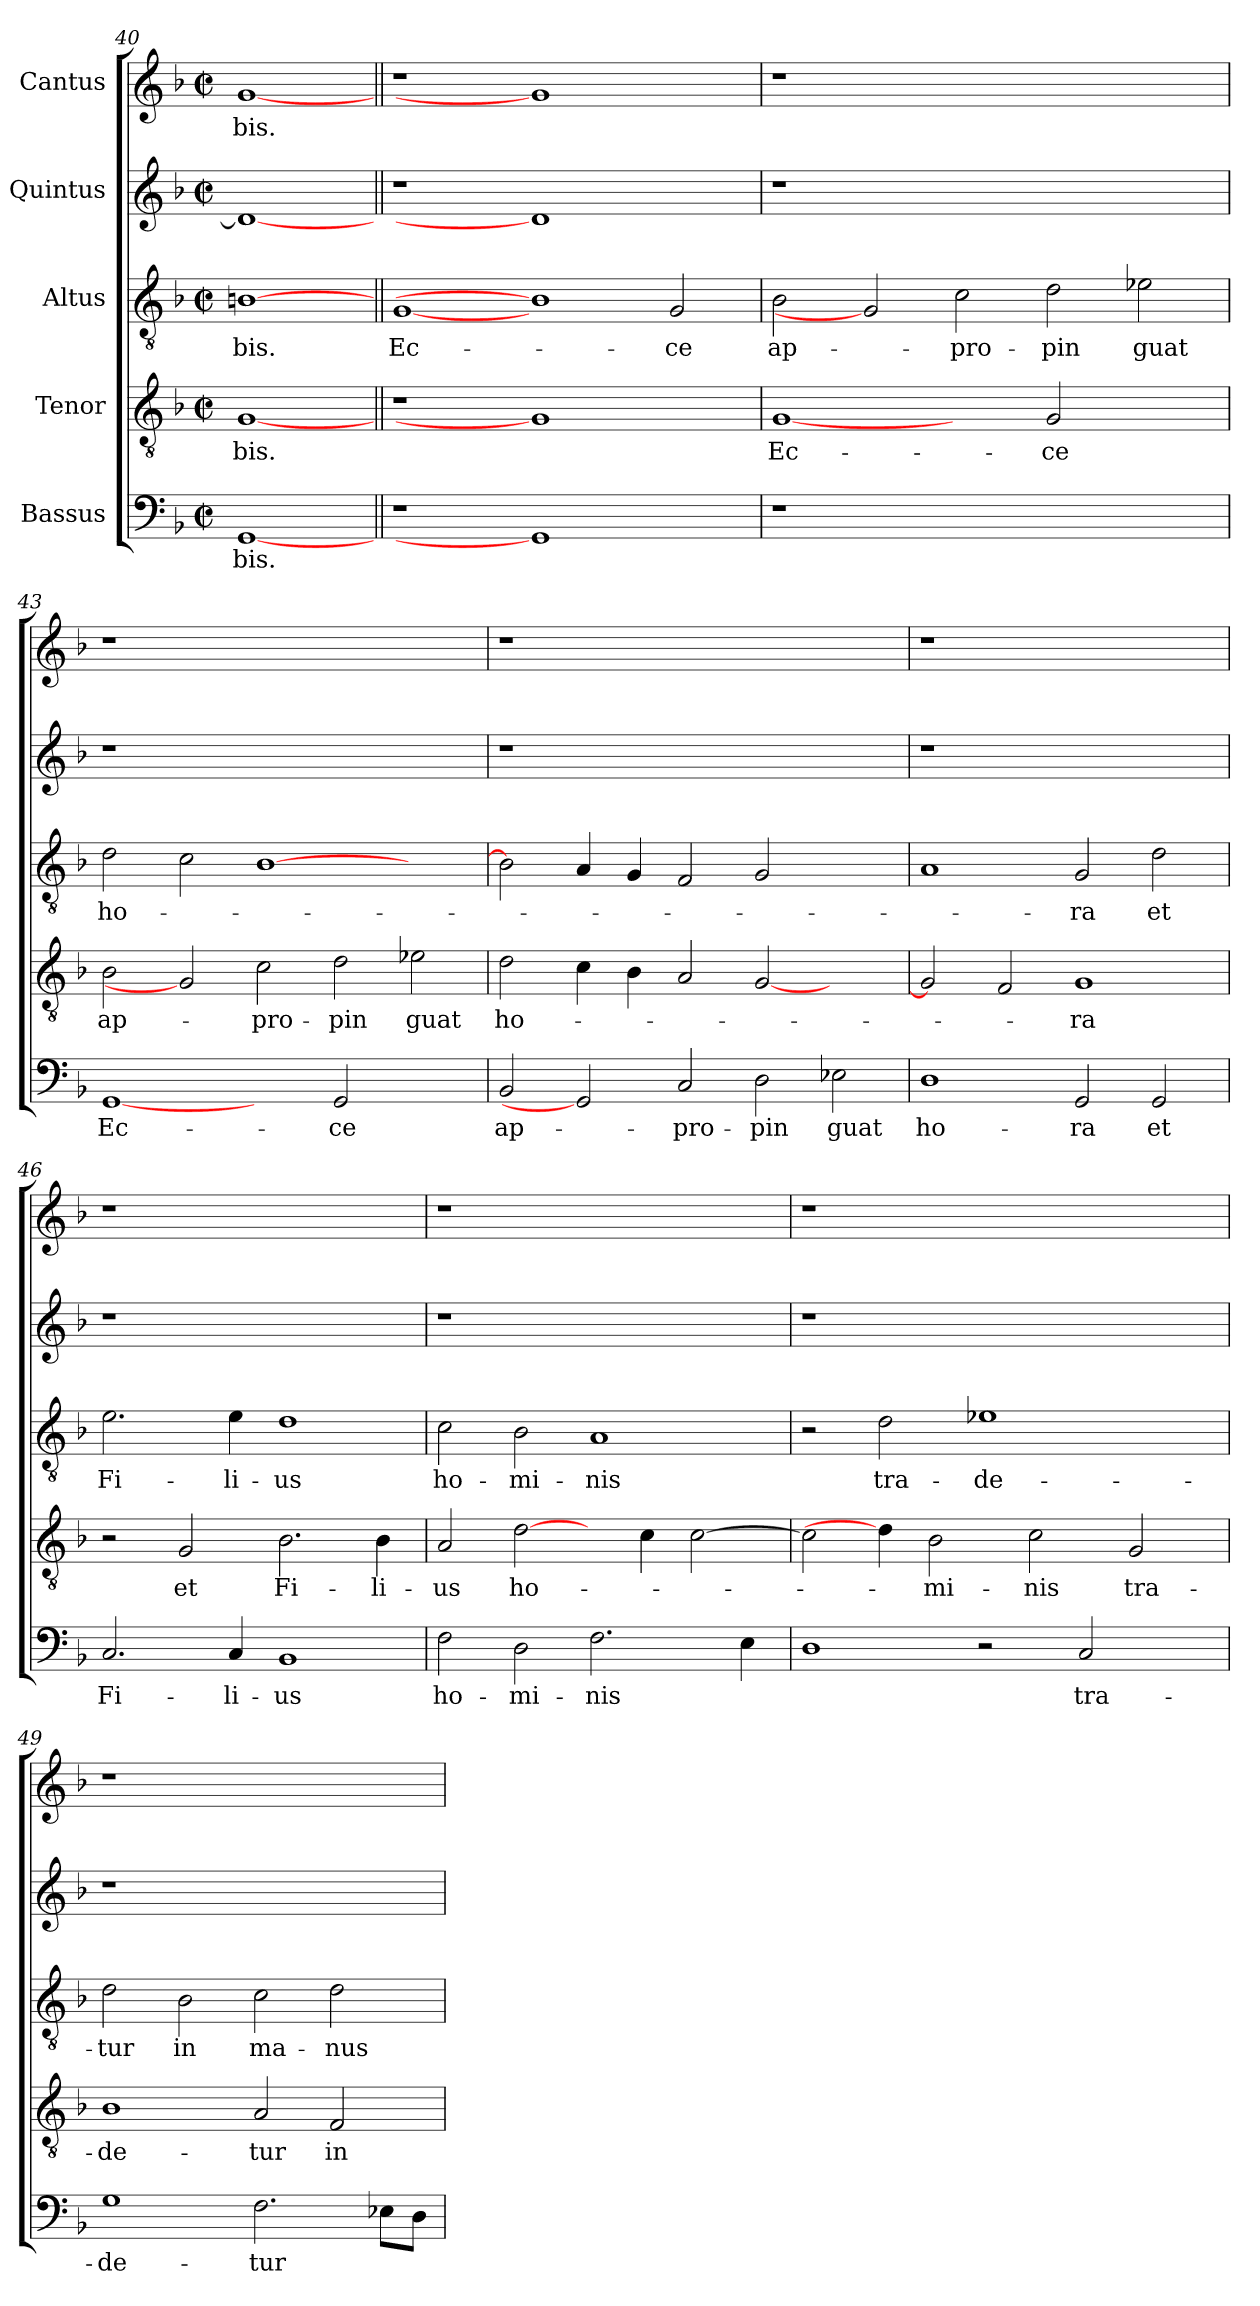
**kern	**text	**kern	**text	**kern	**text	**kern	**text	**kern	**text
*part5	*part5	*part4	*part4	*part3	*part3	*part2	*part2	*part1	*part1
*staff5	*staff5	*staff4	*staff4	*staff3	*staff3	*staff2	*staff2	*staff1	*staff1
*I"Bassus	*	*I"Tenor	*	*I"Altus	*	*I"Quintus	*	*I"Cantus	*
*clefF4	*	*clefGv2	*	*clefGv2	*	*clefG2	*	*clefG2	*
*k[b-]	*	*k[b-]	*	*k[b-]	*	*k[b-]	*	*k[b-]	*
*F:	*	*F:	*	*F:	*	*F:	*	*F:	*
*M2/2	*	*M2/2	*	*M2/2	*	*M2/2	*	*M2/2	*
*met(c|)	*	*met(c|)	*	*met(c|)	*	*met(c|)	*	*met(c|)	*
=40	=40	=40	=40	=40	=40	=40	=40	=40	=40
!	!LO:LY:b	!	!LO:LY:b	!	!LO:LY:b	!	!	!	!LO:LY:b
[1GG	-bis.	[1G	-bis.	[1Bn	-bis.	1d_	.	[1g	-bis.
!!LO:LB:g=z
=41||	=41||	=41||	=41||	=41||	=41||	=41||	=41||	=41||	=41||
!	!	!	!	!	!LO:LY:b	!	!	!	!
1r	.	1r	.	[1G	Ec-	1r	.	1r	.
1GG]	.	1G]	.	1B]	.	1d]	.	1g]	.
!	!	!	!	!	!LO:LY:b	!	!	!	!
2ryy	.	2ryy	.	2G/	-ce	2ryy	.	2ryy	.
=42	=42	=42	=42	=42	=42	=42	=42	=42	=42
!	!	!	!LO:LY:b	!	!LO:LY:b	!	!	!	!
1r	.	[1G	Ec-	2B-\	ap-	1r	.	1r	.
.	.	.	.	2G]	.	.	.	.	.
!	!	!	!	!	!LO:LY:b	!	!	!	!
1.ryy	.	2ryy	.	2c\	-pro-	1.ryy	.	1.ryy	.
!	!	!	!LO:LY:b	!	!LO:LY:b	!	!	!	!
.	.	2G/	-ce	2d\	-pin	.	.	.	.
!	!	!	!	!	!LO:LY:b	!	!	!	!
.	.	2ryy	.	2e-X\	guat	.	.	.	.
=43	=43	=43	=43	=43	=43	=43	=43	=43	=43
!	!LO:LY:b	!	!LO:LY:b	!	!LO:LY:b	!	!	!	!
[1GG	Ec-	2B-\	ap-	2d\	ho-	1r	.	1r	.
.	.	2G]	.	2c\	.	.	.	.	.
!	!	!	!LO:LY:b	!	!	!	!	!	!
2ryy	.	2c\	-pro-	[1B-	.	1.ryy	.	1.ryy	.
!	!LO:LY:b	!	!LO:LY:b	!	!	!	!	!	!
2GG/	-ce	2d\	-pin	.	.	.	.	.	.
!	!	!	!LO:LY:b	!	!	!	!	!	!
2ryy	.	2e-X\	guat	2ryy	.	.	.	.	.
=44	=44	=44	=44	=44	=44	=44	=44	=44	=44
!	!LO:LY:b	!	!LO:LY:b	!	!	!	!	!	!
2BB-/	ap-	2d\	ho-	2B-\]	.	1r	.	1r	.
2GG]	.	4c\	.	4A/	.	.	.	.	.
.	.	4B-\	.	4G/	.	.	.	.	.
!	!LO:LY:b	!	!	!	!	!	!	!	!
2C/	-pro-	2A/	.	2F/	.	1.ryy	.	1.ryy	.
!	!LO:LY:b	!	!	!	!	!	!	!	!
2D\	-pin	[2G/	.	2G/	.	.	.	.	.
!	!LO:LY:b	!	!	!	!	!	!	!	!
2E-X\	guat	2ryy	.	2ryy	.	.	.	.	.
=45	=45	=45	=45	=45	=45	=45	=45	=45	=45
!	!LO:LY:b	!	!	!	!	!	!	!	!
1D	ho-	2G/]	.	1A	.	1r	.	1r	.
.	.	2F/	.	.	.	.	.	.	.
!	!LO:LY:b	!	!LO:LY:b	!	!LO:LY:b	!	!	!	!
2GG/	-ra	1G	-ra	2G/	-ra	1ryy	.	1ryy	.
!	!LO:LY:b	!	!	!	!LO:LY:b	!	!	!	!
2GG/	et	.	.	2d\	et	.	.	.	.
=46	=46	=46	=46	=46	=46	=46	=46	=46	=46
!	!LO:LY:b	!	!	!	!LO:LY:b	!	!	!	!
2.C/	Fi-	2r	.	2.e\	Fi-	1r	.	1r	.
!	!	!	!LO:LY:b	!	!	!	!	!	!
.	.	2G/	et	.	.	.	.	.	.
!	!LO:LY:b	!	!	!	!LO:LY:b	!	!	!	!
4C/	-li-	.	.	4e\	-li-	.	.	.	.
!	!LO:LY:b	!	!LO:LY:b	!	!LO:LY:b	!	!	!	!
1BB-	-us	2.B-\	Fi-	1d	-us	1ryy	.	1ryy	.
!	!	!	!LO:LY:b	!	!	!	!	!	!
.	.	4B-\	-li-	.	.	.	.	.	.
=47	=47	=47	=47	=47	=47	=47	=47	=47	=47
!	!LO:LY:b	!	!LO:LY:b	!	!LO:LY:b	!	!	!	!
2F\	ho-	2A/	-us	2c\	ho-	1r	.	1r	.
!	!LO:LY:b	!	!LO:LY:b	!	!LO:LY:b	!	!	!	!
2D\	-mi-	[2d\	ho-	2B-\	-mi-	.	.	.	.
!	!LO:LY:b	!	!	!	!LO:LY:b	!	!	!	!
2.F\	-nis	4ryy	.	1A	-nis	1ryy	.	1ryy	.
.	.	4c\	.	.	.	.	.	.	.
.	.	[2c\	.	.	.	.	.	.	.
4E\	.	.	.	.	.	.	.	.	.
=48	=48	=48	=48	=48	=48	=48	=48	=48	=48
1D	.	2c\]	.	2r	.	1r	.	1r	.
!	!	!	!	!	!LO:LY:b	!	!	!	!
.	.	4d\]	.	2d\	tra-	.	.	.	.
!	!	!	!LO:LY:b	!	!	!	!	!	!
.	.	2B-\	-mi-	.	.	.	.	.	.
!	!	!	!	!	!LO:LY:b	!	!	!	!
2r	.	.	.	1e-X	-de-	1ryy	.	1ryy	.
!	!	!	!LO:LY:b	!	!	!	!	!	!
.	.	2c\	-nis	.	.	.	.	.	.
!	!LO:LY:b	!	!	!	!	!	!	!	!
2C/	tra-	.	.	.	.	.	.	.	.
!	!	!	!LO:LY:b	!	!	!	!	!	!
.	.	2G/	tra-	.	.	.	.	.	.
4ryy	.	.	.	4ryy	.	4ryy	.	4ryy	.
!!LO:LB:g=z
=49	=49	=49	=49	=49	=49	=49	=49	=49	=49
!	!LO:LY:b	!	!LO:LY:b	!	!LO:LY:b	!	!	!	!
1G	-de-	1B-	-de-	2d\	-tur	1r	.	1r	.
!	!	!	!	!	!LO:LY:b	!	!	!	!
.	.	.	.	2B-\	in	.	.	.	.
!	!LO:LY:b	!	!LO:LY:b	!	!LO:LY:b	!	!	!	!
2.F\	-tur	2A/	-tur	2c\	ma-	1ryy	.	1ryy	.
!	!	!	!LO:LY:b	!	!LO:LY:b	!	!	!	!
.	.	2F/	in	2d\	-nus	.	.	.	.
8E-X\L	.	.	.	.	.	.	.	.	.
8D\J	.	.	.	.	.	.	.	.	.
=	=	=	=	=	=	=	=	=	=
*-	*-	*-	*-	*-	*-	*-	*-	*-	*-
